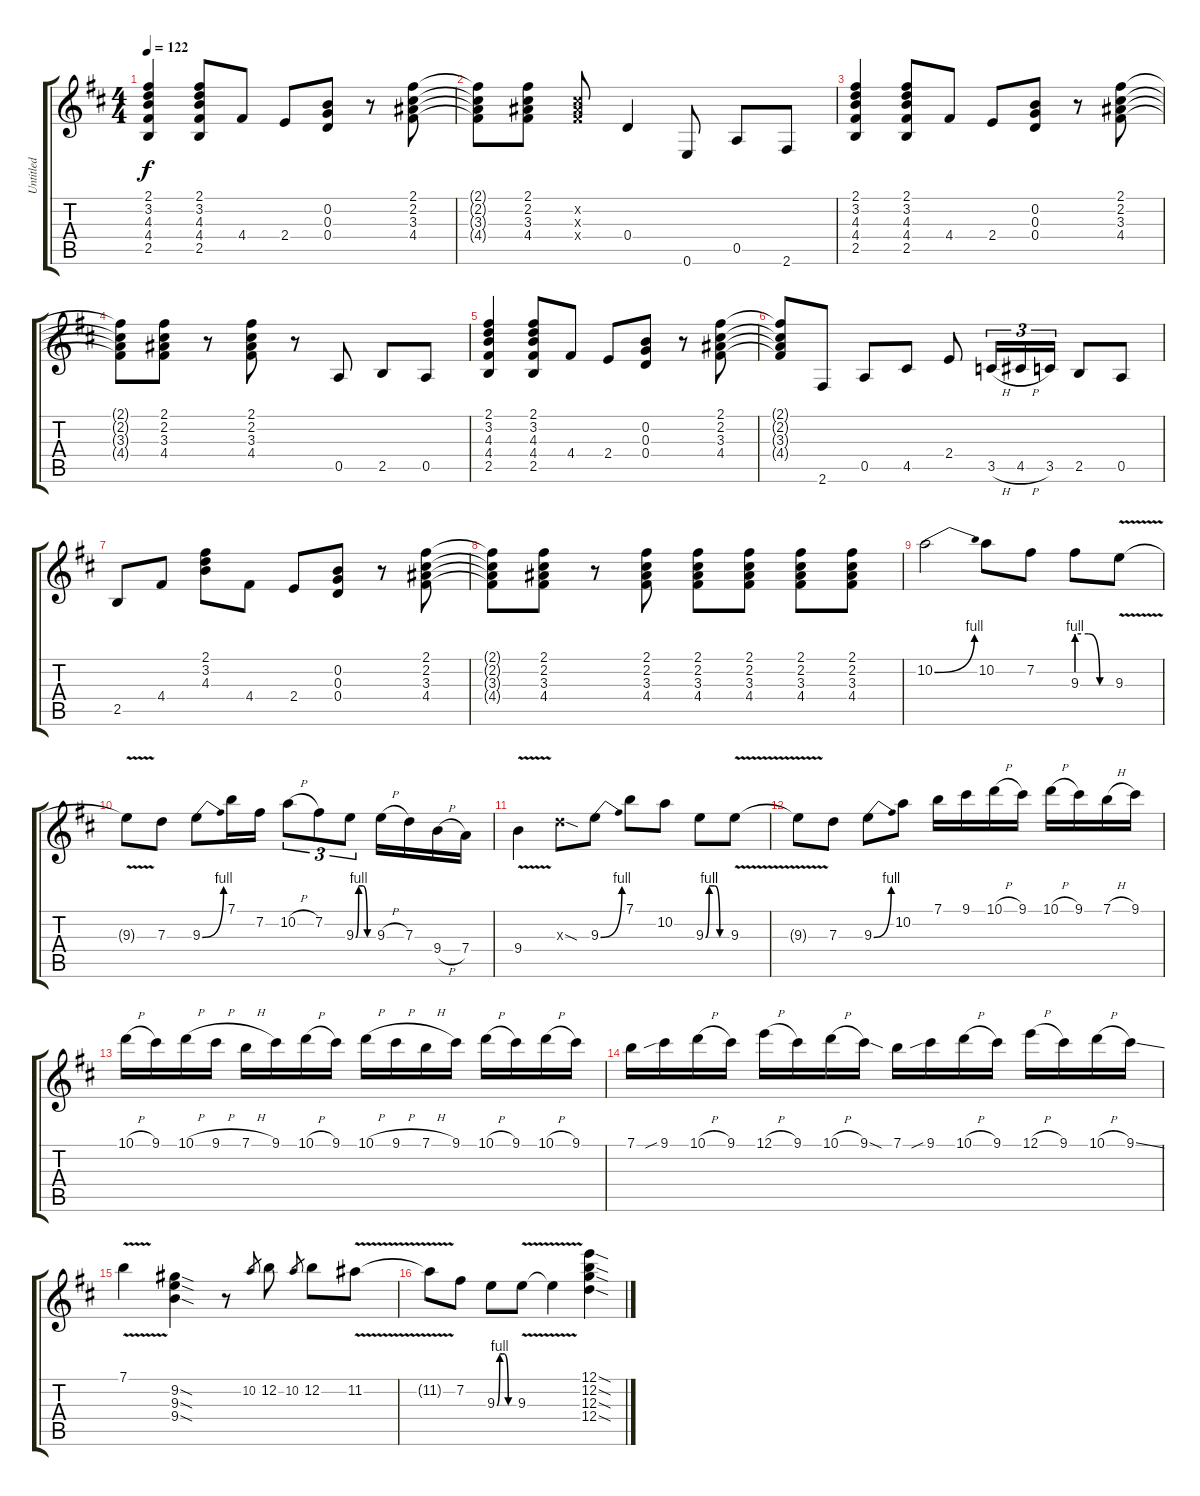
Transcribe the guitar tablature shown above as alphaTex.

\track ("Untitled" "Untitled") {instrument distortionguitar}
\staff {score tabs}
\tuning (E4 B3 G3 D3 A2 E2) {hide}
\ts (4 4)
\tempo 122
\clef g2
\ks d
(2.1 3.2 4.3 4.4 2.5).4{dy f} (2.1 3.2 4.3 4.4 2.5).8 4.4.8 2.4.8 (0.2 0.3 0.4).8 r.8 (2.1 2.2 3.3 4.4).8 |
(2.1{t} 2.2{t} 3.3{t} 4.4{t}).8 (2.1 2.2 3.3 4.4).8 (2.2{x} 3.3{x} 4.4{x}).8 0.4.4 0.6.8 0.5.8 2.6.8 |
(2.1 3.2 4.3 4.4 2.5).4 (2.1 3.2 4.3 4.4 2.5).8 4.4.8 2.4.8 (0.2 0.3 0.4).8 r.8 (2.1 2.2 3.3 4.4).8 |
(2.1{t} 2.2{t} 3.3{t} 4.4{t}).8 (2.1 2.2 3.3 4.4).8 r.8 (2.1 2.2 3.3 4.4).8 r.8 0.5.8 2.5.8 0.5.8 |
(2.1 3.2 4.3 4.4 2.5).4 (2.1 3.2 4.3 4.4 2.5).8 4.4.8 2.4.8 (0.2 0.3 0.4).8 r.8 (2.1 2.2 3.3 4.4).8 |
(2.1{t} 2.2{t} 3.3{t} 4.4{t}).8 2.6.8 0.5.8 4.5.8 2.4.8 3.5{h}.16{tu (3 2)} 4.5{h}.16{tu (3 2)} 3.5.16{tu (3 2)} 2.5.8 0.5.8 |
2.5.8 4.4.8 (2.1 3.2 4.3).8 4.4.8 2.4.8 (0.2 0.3 0.4).8 r.8 (2.1 2.2 3.3 4.4).8 |
(2.1{t} 2.2{t} 3.3{t} 4.4{t}).8 (2.1 2.2 3.3 4.4).8 r.8 (2.1 2.2 3.3 4.4).8 (2.1 2.2 3.3 4.4).8 (2.1 2.2 3.3 4.4).8 (2.1 2.2 3.3 4.4).8 (2.1 2.2 3.3 4.4).8 |
10.2{be (bend 0 0 60 4)}.2 10.2.8 7.2.8 9.3{be (custom 0 4 20 4 40 0 60 0)}.8 9.3{v}.8 |
9.3{v t}.8 7.3.8 9.3{be (bend 0 0 60 4)}.8 7.1.16 7.2.16 10.2{h}.8{tu (3 2)} 7.2.8{tu (3 2)} 9.3{be (custom 0 0 10 4 25 4 40 0 60 0)}.8{tu (3 2)} 9.3{h}.16 7.3.16 9.4{h}.16 7.4.16 |
9.4{v}.4 7.3{sod x}.8 9.3{be (bend 0 0 60 4)}.8 7.1.8 10.2.8 9.3{be (custom 0 0 10 4 25 4 40 0 60 0)}.8 9.3{v}.8 |
9.3{v t}.8 7.3.8 9.3{be (bend 0 0 60 4)}.8 10.2.8 7.1.16 9.1.16 10.1{h}.16 9.1.16 10.1{h}.16 9.1.16 7.1{h}.16 9.1.16 |
10.1{h}.16 9.1.16 10.1{h}.16 9.1{h}.16 7.1{h}.16 9.1.16 10.1{h}.16 9.1.16 10.1{h}.16 9.1{h}.16 7.1{h}.16 9.1.16 10.1{h}.16 9.1.16 10.1{h}.16 9.1.16 |
7.1.16 9.1{sib}.16 10.1{h}.16 9.1.16 12.1{h}.16 9.1.16 10.1{h}.16 9.1{sod}.16 7.1.16 9.1{sib}.16 10.1{h}.16 9.1.16 12.1{h}.16 9.1.16 10.1{h}.16 9.1{ss}.16 |
7.1{v}.4 (9.2{sod} 9.3{sod} 9.4{sod}).4 r.8 10.2.8{gr} 12.2.8 10.2.8{gr} 12.2.8 11.2{v}.8 |
11.2{v t}.8 7.2.8 9.3{be (custom 0 0 10 4 25 4 40 0 60 0)}.8 9.3{v}.8 9.3{v t}.4 (12.1{sod} 12.2{sod} 12.3{sod} 12.4{sod}).4
